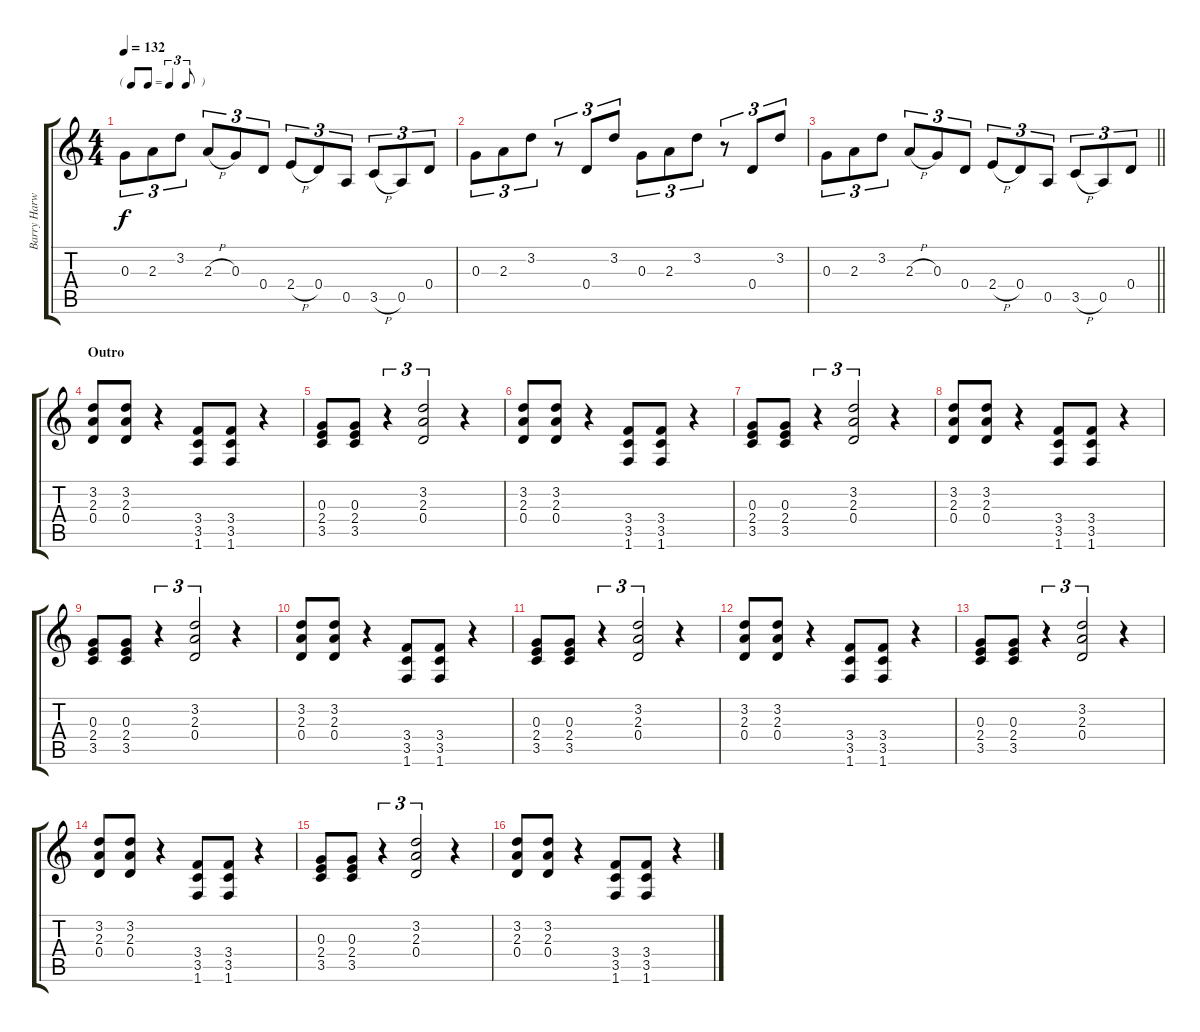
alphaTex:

\track ("Barry Harwood (Rhythm II)" "Barry Harw") {instrument distortionguitar}
\staff {score tabs}
\tuning (E4 B3 G3 D3 A2 E2) {hide}
\ts (4 4)
\tf triplet8th
\tempo 132
\clef g2
\ks c
0.3.8{tu (3 2) dy f} 2.3.8{tu (3 2)} 3.2.8{tu (3 2)} 2.3{h}.8{tu (3 2)} 0.3.8{tu (3 2)} 0.4.8{tu (3 2)} 2.4{h}.8{tu (3 2)} 0.4.8{tu (3 2)} 0.5.8{tu (3 2)} 3.5{h}.8{tu (3 2)} 0.5.8{tu (3 2)} 0.4.8{tu (3 2)} |
0.3.8{tu (3 2)} 2.3.8{tu (3 2)} 3.2.8{tu (3 2)} r.8{tu (3 2)} 0.4.8{tu (3 2)} 3.2.8{tu (3 2)} 0.3.8{tu (3 2)} 2.3.8{tu (3 2)} 3.2.8{tu (3 2)} r.8{tu (3 2)} 0.4.8{tu (3 2)} 3.2.8{tu (3 2)} |
\barLineRight lightlight
0.3.8{tu (3 2)} 2.3.8{tu (3 2)} 3.2.8{tu (3 2)} 2.3{h}.8{tu (3 2)} 0.3.8{tu (3 2)} 0.4.8{tu (3 2)} 2.4{h}.8{tu (3 2)} 0.4.8{tu (3 2)} 0.5.8{tu (3 2)} 3.5{h}.8{tu (3 2)} 0.5.8{tu (3 2)} 0.4.8{tu (3 2)} |
\section ("" "Outro")
(3.2 2.3 0.4).8 (3.2 2.3 0.4).8 r.4 (3.4 3.5 1.6).8 (3.4 3.5 1.6).8 r.4 |
(0.3 2.4 3.5).8 (0.3 2.4 3.5).8 r.4{tu (3 2)} (3.2 2.3 0.4).2{tu (3 2)} r.4 |
(3.2 2.3 0.4).8 (3.2 2.3 0.4).8 r.4 (3.4 3.5 1.6).8 (3.4 3.5 1.6).8 r.4 |
(0.3 2.4 3.5).8 (0.3 2.4 3.5).8 r.4{tu (3 2)} (3.2 2.3 0.4).2{tu (3 2)} r.4 |
(3.2 2.3 0.4).8 (3.2 2.3 0.4).8 r.4 (3.4 3.5 1.6).8 (3.4 3.5 1.6).8 r.4 |
(0.3 2.4 3.5).8 (0.3 2.4 3.5).8 r.4{tu (3 2)} (3.2 2.3 0.4).2{tu (3 2)} r.4 |
(3.2 2.3 0.4).8 (3.2 2.3 0.4).8 r.4 (3.4 3.5 1.6).8 (3.4 3.5 1.6).8 r.4 |
(0.3 2.4 3.5).8 (0.3 2.4 3.5).8 r.4{tu (3 2)} (3.2 2.3 0.4).2{tu (3 2)} r.4 |
(3.2 2.3 0.4).8 (3.2 2.3 0.4).8 r.4 (3.4 3.5 1.6).8 (3.4 3.5 1.6).8 r.4 |
(0.3 2.4 3.5).8 (0.3 2.4 3.5).8 r.4{tu (3 2)} (3.2 2.3 0.4).2{tu (3 2)} r.4 |
(3.2 2.3 0.4).8 (3.2 2.3 0.4).8 r.4 (3.4 3.5 1.6).8 (3.4 3.5 1.6).8 r.4 |
(0.3 2.4 3.5).8 (0.3 2.4 3.5).8 r.4{tu (3 2)} (3.2 2.3 0.4).2{tu (3 2)} r.4 |
(3.2 2.3 0.4).8 (3.2 2.3 0.4).8 r.4 (3.4 3.5 1.6).8 (3.4 3.5 1.6).8 r.4
